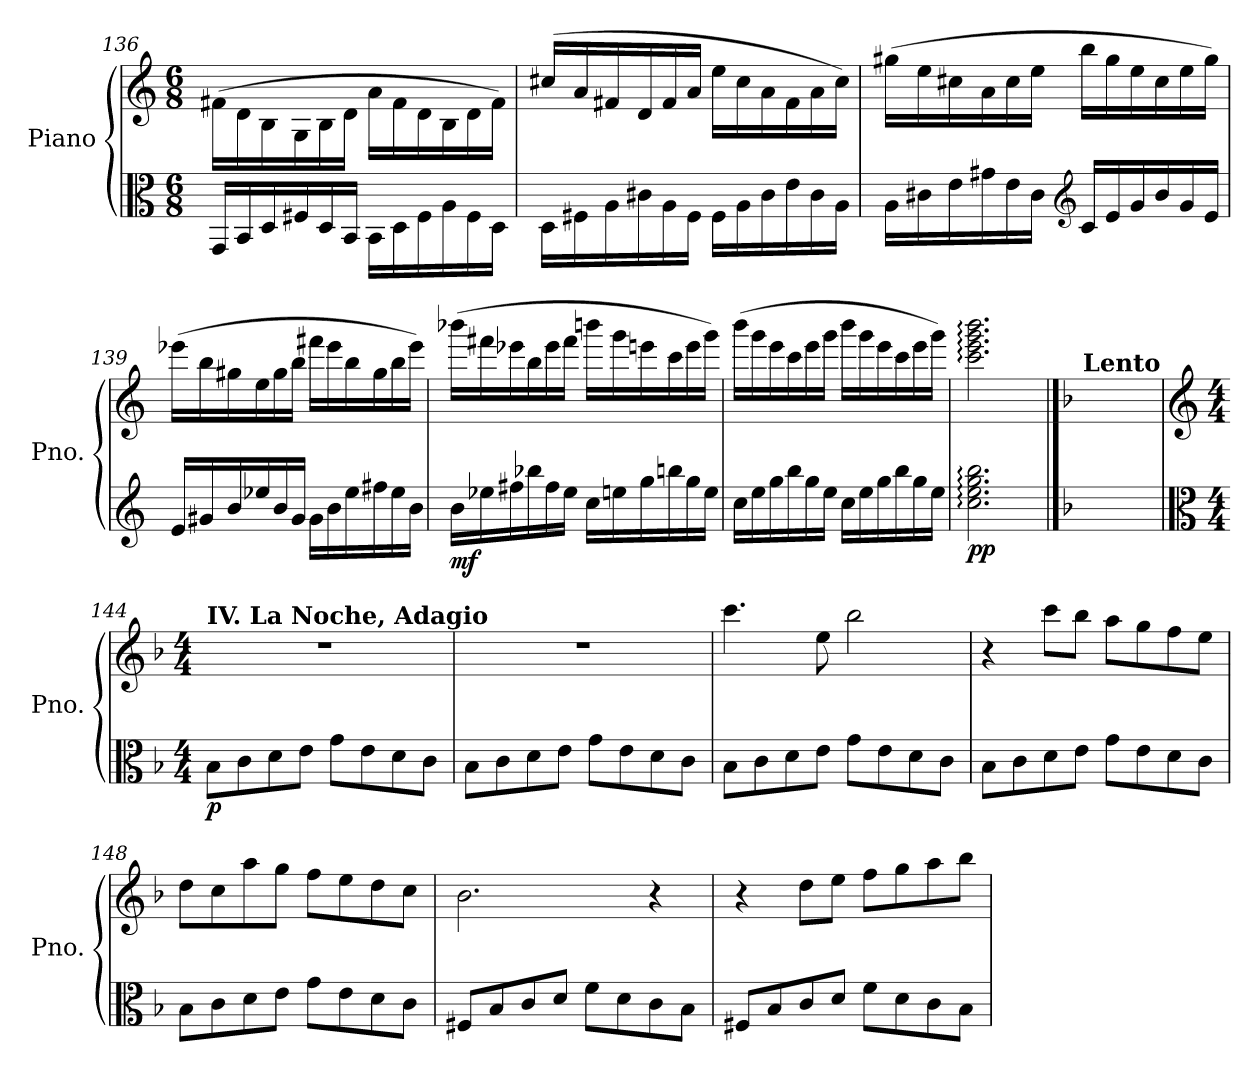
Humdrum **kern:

**kern	**kern	**dynam
*part1	*part1	*part1
*staff2	*staff1	*staff1/2
*I"Piano	*	*
*I'Pno.	*	*
*clefC3	*clefG2	*
*k[]	*k[]	*
*M6/8	*M6/8	*
=136	=136	=136
16GG/LL	(>16f#X\LL	.
16BB/	16d\	.
16D/	16B\	.
16F#X/	16G\	.
16D/	16B\	.
16BB/JJ	16d\JJ	.
16BB\LL	16a\LL	.
16D\	16f#\	.
16F#\	16d\	.
16A\	16B\	.
16F#\	16d\	.
16D\JJ	16f#\JJ)	.
!!LO:LB:g=z
=137	=137	=137
16D\LL	(>16cc#X/LL	.
16F#X\	16a/	.
16A\	16f#X/	.
16c#X\	16d/	.
16A\	16f#/	.
16F#\JJ	16a/JJ	.
16F#\LL	16ee\LL	.
16A\	16cc#\	.
16c#\	16a\	.
16e\	16f#\	.
16c#\	16a\	.
16A\JJ	16cc#\JJ)	.
=138	=138	=138
16A\LL	(>16gg#X\LL	.
16c#X\	16ee\	.
16e\	16cc#X\	.
16g#X\	16a\	.
16e\	16cc#\	.
16c#\JJ	16ee\JJ	.
*clefG2	*	*
16c#/LL	16bb\LL	.
16e/	16gg#\	.
16g#/	16ee\	.
16b/	16cc#\	.
16g#/	16ee\	.
16e/JJ	16gg#\JJ)	.
!!LO:LB:g=z
=139	=139	=139
16e/LL	(>16eee-X\LL	.
16g#X/	16bb\	.
16b/	16gg#X\	.
16ee-X/	16ee\	.
16b/	16gg#\	.
16g#/JJ	16bb\JJ	.
16g#\LL	16fff#X\LL	.
16b\	16eee-\	.
16ee-\	16bb\	.
16ff#X\	16gg#\	.
16ee-\	16bb\	.
16b\JJ	16eee-\JJ)	.
=140	=140	=140
!	!	!LO:DY:b=2
16b\LL	(>16bbb-X\LL	mf
16ee-X\	16fff#X\	.
16ff#X\	16eee-X\	.
16bb-X\	16bb\	.
16ff#\	16eee-\	.
16ee-\JJ	16fff#\JJ	.
16cc\LL	16bbbn\LL	.
16een\	16ggg\	.
16gg\	16eeen\	.
16bbn\	16ccc\	.
16gg\	16eee\	.
16ee\JJ	16ggg\JJ)	.
=141	=141	=141
16cc\LL	(>16bbb\LL	.
16ee\	16ggg\	.
16gg\	16eee\	.
16bb\	16ccc\	.
16gg\	16eee\	.
16ee\JJ	16ggg\JJ	.
16cc\LL	16bbb\LL	.
16ee\	16ggg\	.
16gg\	16eee\	.
16bb\	16ccc\	.
16gg\	16eee\	.
16ee\JJ	16ggg\JJ)	.
!!LO:LB:g=z
=142	=142	=142
!	!	!LO:DY:b=2
2.cc\: 2.ee\: 2.gg\: 2.bb\:	2.ccc\: 2.eee\: 2.ggg\: 2.bbb\:	pp
==143	==143	==143
*k[b-]	*k[b-]	*
!	!LO:TX:a:B:t=Lento	!
2.ryy	2.ryy	.
=144	=144	=144
*clefC3	*clefG2	*
*M4/4	*M4/4	*
!	!LO:TX:a:B:t=IV. La Noche, Adagio	!
!	!	!LO:DY:b=2
8B-\L	1r	p
8c\	.	.
8d\	.	.
8e\J	.	.
8g\L	.	.
8e\	.	.
8d\	.	.
8c\J	.	.
=145	=145	=145
8B-\L	1r	.
8c\	.	.
8d\	.	.
8e\J	.	.
8g\L	.	.
8e\	.	.
8d\	.	.
8c\J	.	.
=146	=146	=146
8B-\L	4.ccc\	.
8c\	.	.
8d\	.	.
8e\J	8ee\	.
8g\L	2bb-\	.
8e\	.	.
8d\	.	.
8c\J	.	.
=147	=147	=147
8B-\L	4r	.
8c\	.	.
8d\	8ccc\L	.
8e\J	8bb-\J	.
8g\L	8aa\L	.
8e\	8gg\	.
8d\	8ff\	.
8c\J	8ee\J	.
=148	=148	=148
8B-\L	8dd\L	.
8c\	8cc\	.
8d\	8aa\	.
8e\J	8gg\J	.
8g\L	8ff\L	.
8e\	8ee\	.
8d\	8dd\	.
8c\J	8cc\J	.
!!LO:LB:g=z
=149	=149	=149
8F#X/L	2.b-\	.
8B-/	.	.
8c/	.	.
8d/J	.	.
8f\L	.	.
8d\	.	.
8c\	4r	.
8B-\J	.	.
=150	=150	=150
8F#X/L	4r	.
8B-/	.	.
8c/	8dd\L	.
8d/J	8ee\J	.
8f\L	8ff\L	.
8d\	8gg\	.
8c\	8aa\	.
8B-\J	8bb-\J	.
=	=	=
*-	*-	*-
